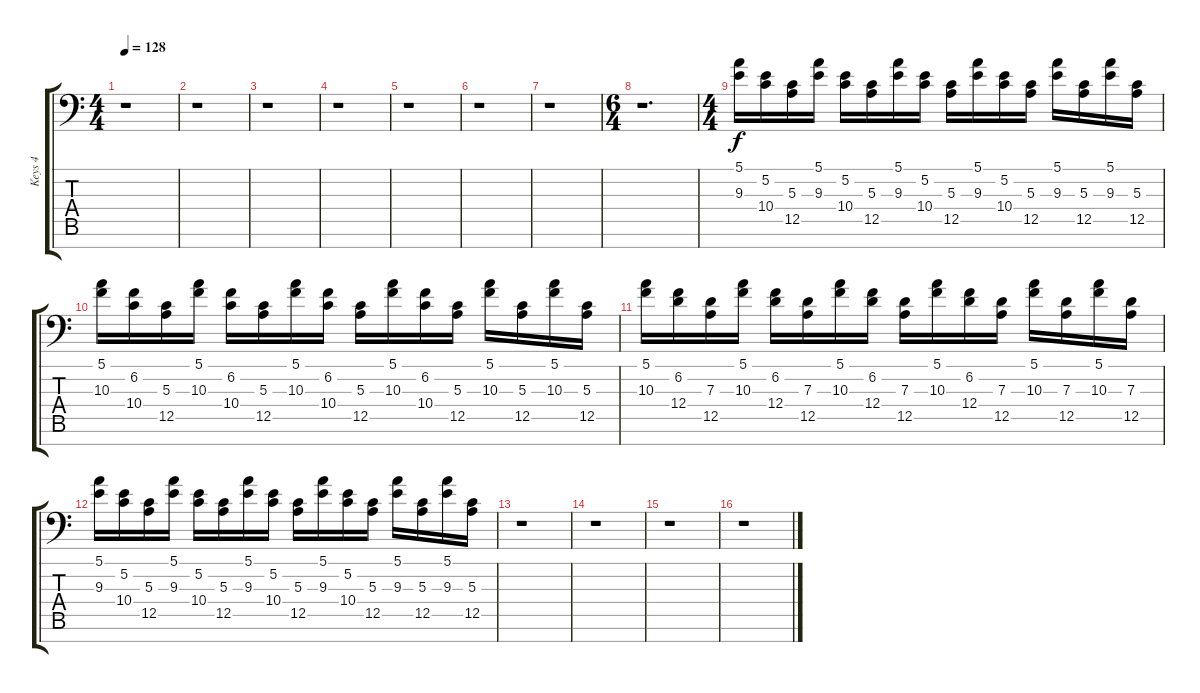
\track ("Keys 4" "Keys 4") {instrument lead2sawtooth}
\staff {score tabs}
\tuning (E4 B3 G3 D3 A2 E2 D1) {hide}
\ts (4 4)
\tempo 128
\clef f4
\ks c
r.1{dy f} |
r.1 |
r.1 |
r.1 |
r.1 |
r.1 |
r.1 |
\ts (6 4)
r.1{d} |
\ts (4 4)
(5.1 9.3).16 (5.2 10.4).16 (5.3 12.5).16 (5.1 9.3).16 (5.2 10.4).16 (5.3 12.5).16 (5.1 9.3).16 (5.2 10.4).16 (5.3 12.5).16 (5.1 9.3).16 (5.2 10.4).16 (5.3 12.5).16 (5.1 9.3).16 (5.3 12.5).16 (5.1 9.3).16 (5.3 12.5).16 |
(5.1 10.3).16 (6.2 10.4).16 (5.3 12.5).16 (5.1 10.3).16 (6.2 10.4).16 (5.3 12.5).16 (5.1 10.3).16 (6.2 10.4).16 (5.3 12.5).16 (5.1 10.3).16 (6.2 10.4).16 (5.3 12.5).16 (5.1 10.3).16 (5.3 12.5).16 (5.1 10.3).16 (5.3 12.5).16 |
(5.1 10.3).16 (6.2 12.4).16 (7.3 12.5).16 (5.1 10.3).16 (6.2 12.4).16 (7.3 12.5).16 (5.1 10.3).16 (6.2 12.4).16 (7.3 12.5).16 (5.1 10.3).16 (6.2 12.4).16 (7.3 12.5).16 (5.1 10.3).16 (7.3 12.5).16 (5.1 10.3).16 (7.3 12.5).16 |
(5.1 9.3).16 (5.2 10.4).16 (5.3 12.5).16 (5.1 9.3).16 (5.2 10.4).16 (5.3 12.5).16 (5.1 9.3).16 (5.2 10.4).16 (5.3 12.5).16 (5.1 9.3).16 (5.2 10.4).16 (5.3 12.5).16 (5.1 9.3).16 (5.3 12.5).16 (5.1 9.3).16 (5.3 12.5).16 |
r.1 |
r.1 |
r.1 |
r.1
